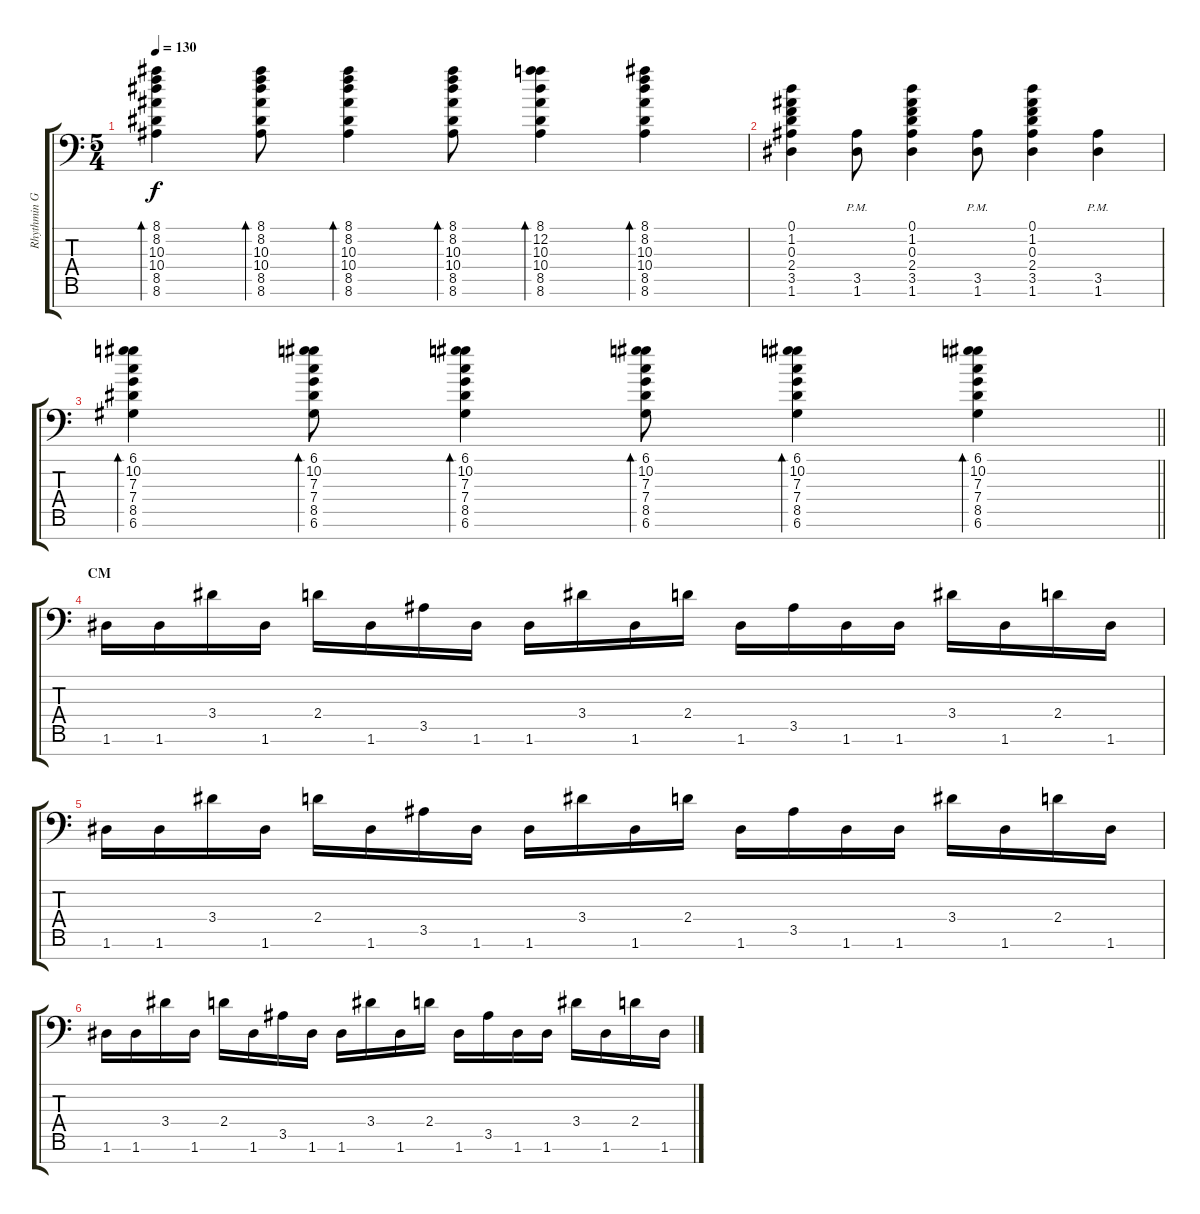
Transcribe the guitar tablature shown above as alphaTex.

\track ("Rhythmin Guitar #1" "Rhythmin G") {instrument overdrivenguitar}
\staff {score tabs}
\tuning (D4 A3 F3 C3 G2 D2 G1) {hide}
\ts (5 4)
\tempo 130
\clef f4
\ks c
(8.1 8.2 10.3 10.4 8.5 8.6).4{bd 480 dy f} (8.1 8.2 10.3 10.4 8.5 8.6).8{bd 30} (8.1 8.2 10.3 10.4 8.5 8.6).4{bd 30} (8.1 8.2 10.3 10.4 8.5 8.6).8{bd 30} (8.1 12.2 10.3 10.4 8.5 8.6).4{bd 30} (8.1 8.2 10.3 10.4 8.5 8.6).4{bd 30} |
(0.1 1.2 0.3 2.4 3.5 1.6).4 (3.5{pm} 1.6{pm}).8 (0.1 1.2 0.3 2.4 3.5 1.6).4 (3.5{pm} 1.6{pm}).8 (0.1 1.2 0.3 2.4 3.5 1.6).4 (3.5{pm} 1.6{pm}).4 |
\barLineRight lightlight
(6.1 10.2 7.3 7.4 8.5 6.6).4{bd 480} (6.1 10.2 7.3 7.4 8.5 6.6).8{bd 30} (6.1 10.2 7.3 7.4 8.5 6.6).4{bd 30} (6.1 10.2 7.3 7.4 8.5 6.6).8{bd 30} (6.1 10.2 7.3 7.4 8.5 6.6).4{bd 30} (6.1 10.2 7.3 7.4 8.5 6.6).4{bd 30} |
\section ("" "CM")
1.6.16 1.6.16 3.4.16 1.6.16 2.4.16 1.6.16 3.5.16 1.6.16 1.6.16 3.4.16 1.6.16 2.4.16 1.6.16 3.5.16 1.6.16 1.6.16 3.4.16 1.6.16 2.4.16 1.6.16 |
1.6.16 1.6.16 3.4.16 1.6.16 2.4.16 1.6.16 3.5.16 1.6.16 1.6.16 3.4.16 1.6.16 2.4.16 1.6.16 3.5.16 1.6.16 1.6.16 3.4.16 1.6.16 2.4.16 1.6.16 |
1.6.16 1.6.16 3.4.16 1.6.16 2.4.16 1.6.16 3.5.16 1.6.16 1.6.16 3.4.16 1.6.16 2.4.16 1.6.16 3.5.16 1.6.16 1.6.16 3.4.16 1.6.16 2.4.16 1.6.16
